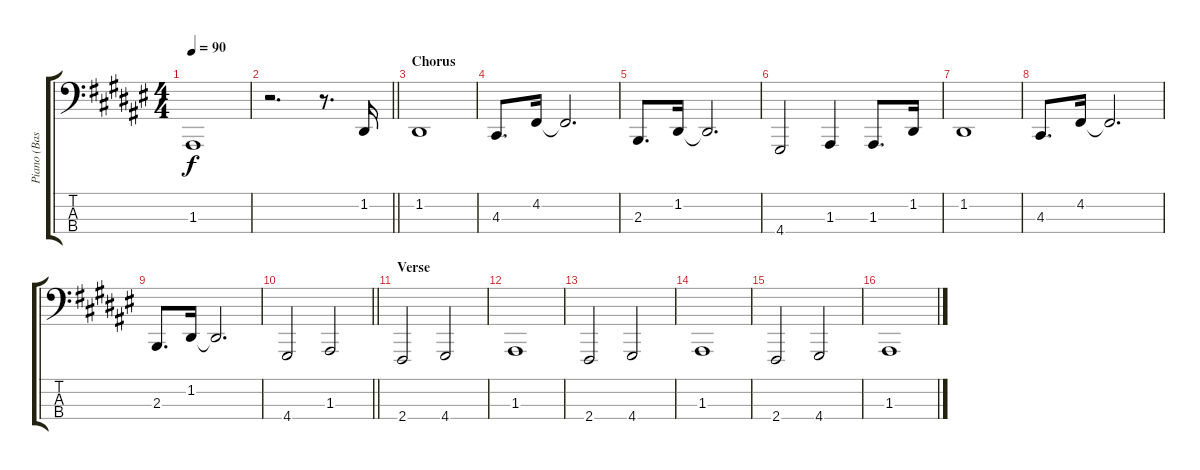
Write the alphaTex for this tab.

\track ("Piano (Bass)" "Piano (Bas") {instrument acousticgrandpiano}
\staff {score tabs}
\tuning (G2 D2 A1 E1) {hide}
\ts (4 4)
\tempo 90
\clef f4
\ks f#
1.3.1{dy f} |
\barLineRight lightlight
r.2{d} r.8{d} 1.2.16 |
\section ("" "Chorus")
1.2.1 |
4.3.8{d} 4.2.16 4.2{t}.2{d} |
2.3.8{d} 1.2.16 1.2{t}.2{d} |
4.4.2 1.3.4 1.3.8{d} 1.2.16 |
1.2.1 |
4.3.8{d} 4.2.16 4.2{t}.2{d} |
2.3.8{d} 1.2.16 1.2{t}.2{d} |
\barLineRight lightlight
4.4.2 1.3.2 |
\section ("" "Verse")
2.4.2 4.4.2 |
1.3.1 |
2.4.2 4.4.2 |
1.3.1 |
2.4.2 4.4.2 |
1.3.1
